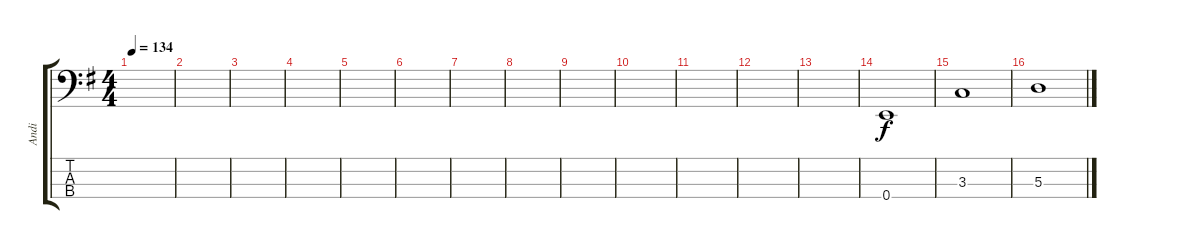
\track ("Andi" "Andi") {instrument electricbassfinger}
\staff {score tabs}
\tuning (G2 D2 A1 E1) {hide}
\ts (4 4)
\tempo 134
\clef f4
\ks g
|
|
|
|
|
|
|
|
|
|
|
|
|
0.4.1 |
3.3.1 |
5.3.1
